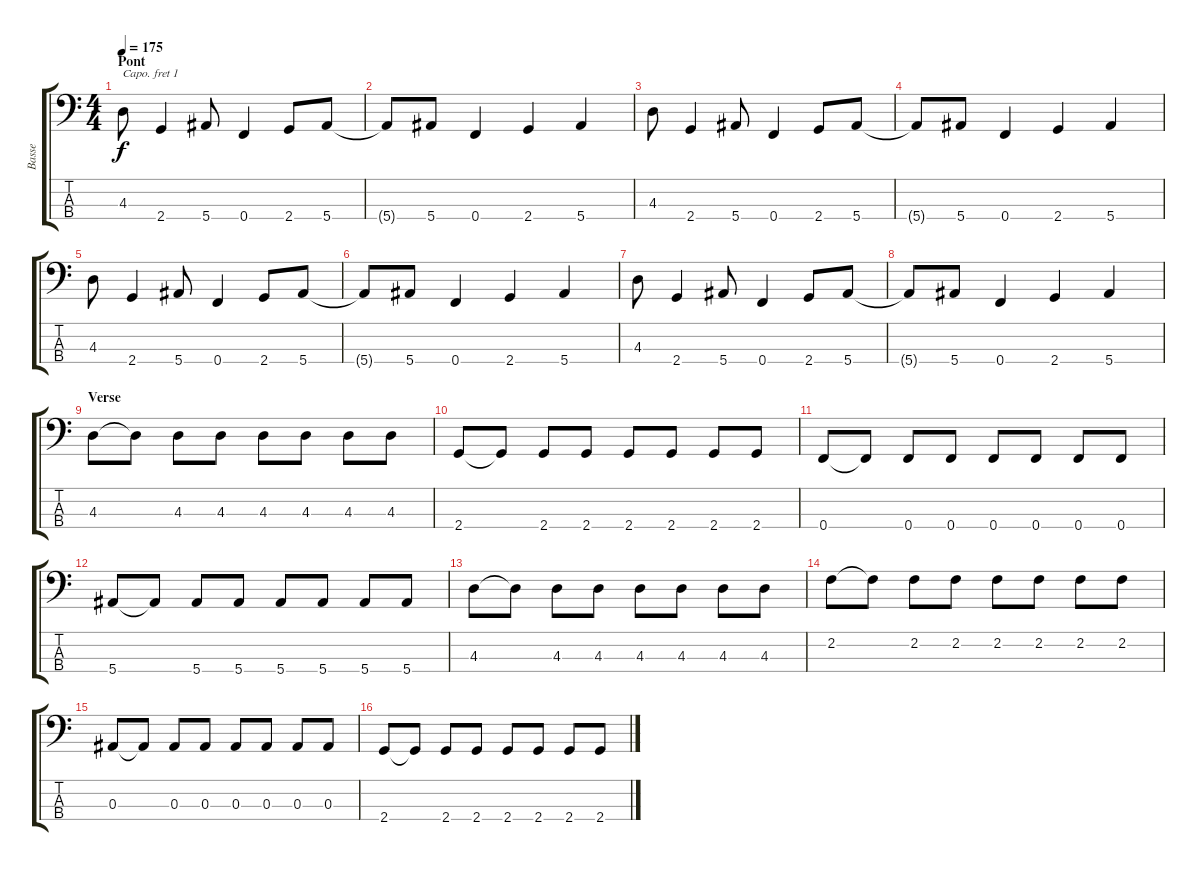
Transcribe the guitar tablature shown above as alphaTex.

\track ("Basse" "Basse") {instrument electricbasspick}
\staff {score tabs}
\capo 1
\tuning (G2 D2 A1 E1) {hide}
\ts (4 4)
\section ("" "Pont")
\tempo 175
\clef f4
\ks c
4.3.8{dy f} 2.4.4 5.4.8 0.4.4 2.4.8 5.4.8 |
5.4{t}.8 5.4.8 0.4.4 2.4.4 5.4.4 |
4.3.8 2.4.4 5.4.8 0.4.4 2.4.8 5.4.8 |
5.4{t}.8 5.4.8 0.4.4 2.4.4 5.4.4 |
4.3.8 2.4.4 5.4.8 0.4.4 2.4.8 5.4.8 |
5.4{t}.8 5.4.8 0.4.4 2.4.4 5.4.4 |
4.3.8 2.4.4 5.4.8 0.4.4 2.4.8 5.4.8 |
5.4{t}.8 5.4.8 0.4.4 2.4.4 5.4.4 |
\section ("" "Verse")
4.3.8 4.3{t}.8 4.3.8 4.3.8 4.3.8 4.3.8 4.3.8 4.3.8 |
2.4.8 2.4{t}.8 2.4.8 2.4.8 2.4.8 2.4.8 2.4.8 2.4.8 |
0.4.8 0.4{t}.8 0.4.8 0.4.8 0.4.8 0.4.8 0.4.8 0.4.8 |
5.4.8 5.4{t}.8 5.4.8 5.4.8 5.4.8 5.4.8 5.4.8 5.4.8 |
4.3.8 4.3{t}.8 4.3.8 4.3.8 4.3.8 4.3.8 4.3.8 4.3.8 |
2.2.8 2.2{t}.8 2.2.8 2.2.8 2.2.8 2.2.8 2.2.8 2.2.8 |
0.3.8 0.3{t}.8 0.3.8 0.3.8 0.3.8 0.3.8 0.3.8 0.3.8 |
2.4.8 2.4{t}.8 2.4.8 2.4.8 2.4.8 2.4.8 2.4.8 2.4.8
